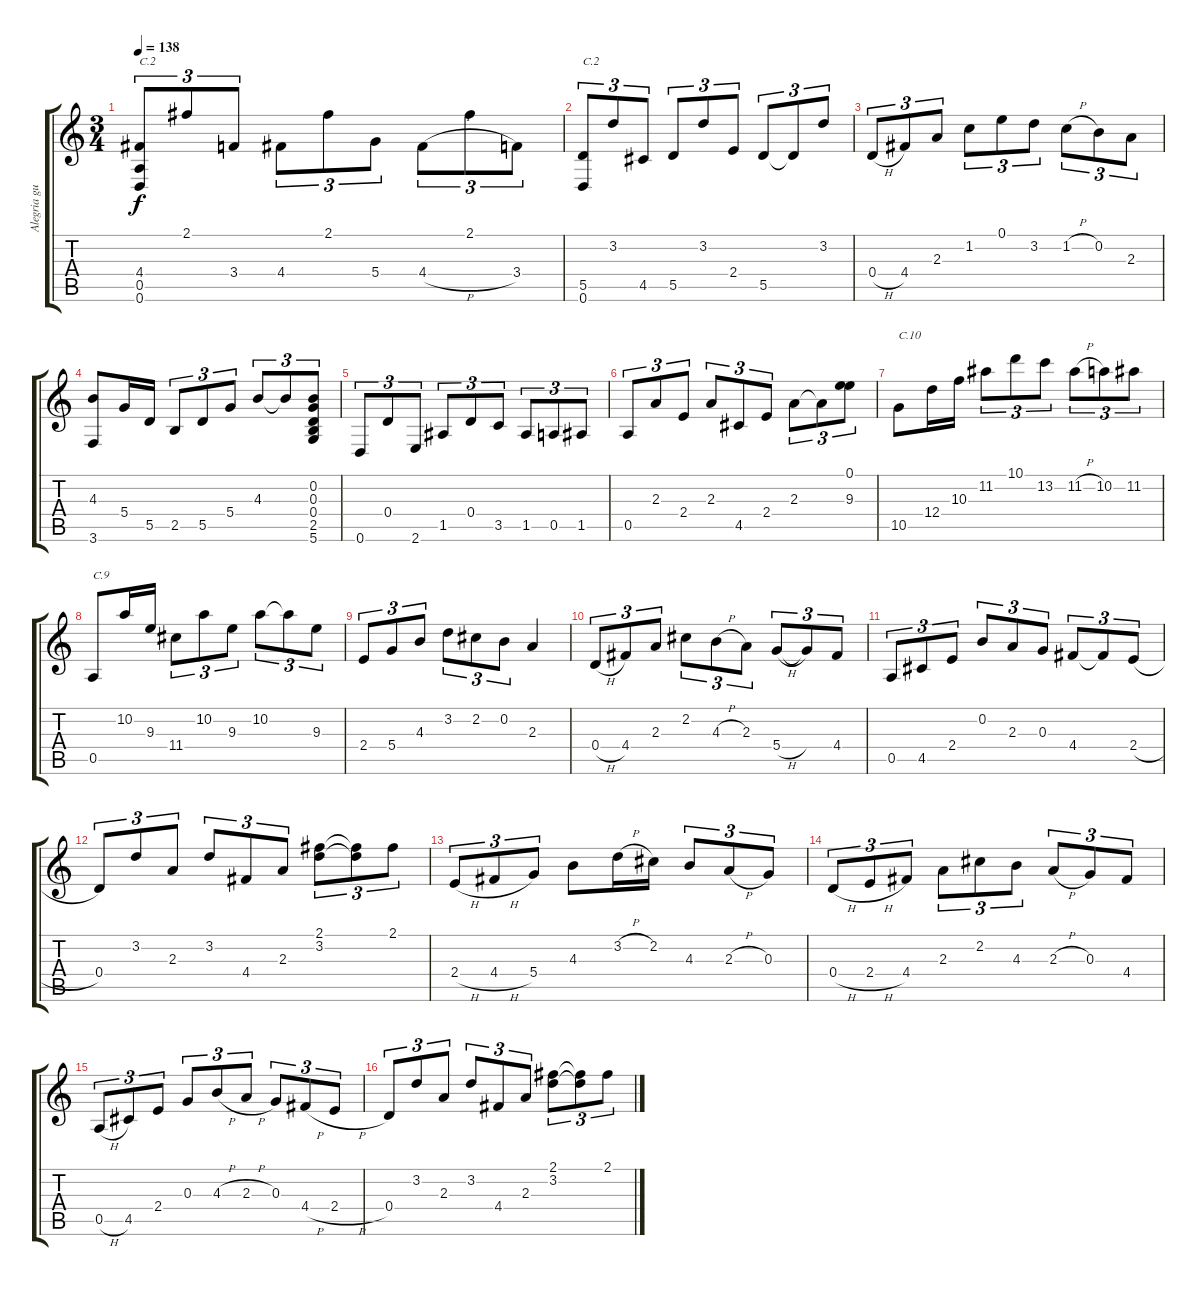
\track ("Alegria guitara" "Alegria gu") {instrument acousticguitarnylon}
\staff {score tabs}
\tuning (E4 B3 G3 D3 A2 D2) {hide}
\ts (3 4)
\tempo 138
\clef g2
\ks c
(4.4 0.5 0.6).8{tu (3 2) txt "C.2" dy f} 2.1.8{tu (3 2)} 3.4.8{tu (3 2)} 4.4.8{tu (3 2)} 2.1.8{tu (3 2)} 5.4.8{tu (3 2)} 4.4{h}.8{tu (3 2)} 2.1.8{tu (3 2)} 3.4.8{tu (3 2)} |
(5.5 0.6).8{tu (3 2) txt "C.2"} 3.2.8{tu (3 2)} 4.5.8{tu (3 2)} 5.5.8{tu (3 2)} 3.2.8{tu (3 2)} 2.4.8{tu (3 2)} 5.5.8{tu (3 2)} 5.5{t}.8{tu (3 2)} 3.2.8{tu (3 2)} |
0.4{h}.8{tu (3 2)} 4.4.8{tu (3 2)} 2.3.8{tu (3 2)} 1.2.8{tu (3 2)} 0.1.8{tu (3 2)} 3.2.8{tu (3 2)} 1.2{h}.8{tu (3 2)} 0.2.8{tu (3 2)} 2.3.8{tu (3 2)} |
(4.3 3.6).8 5.4.16 5.5.16 2.5.8{tu (3 2)} 5.5.8{tu (3 2)} 5.4.8{tu (3 2)} 4.3.8{tu (3 2)} 4.3{t}.8{tu (3 2)} (0.2 0.3 0.4 2.5 5.6).8{tu (3 2)} |
0.6.8{tu (3 2)} 0.4.8{tu (3 2)} 2.6.8{tu (3 2)} 1.5.8{tu (3 2)} 0.4.8{tu (3 2)} 3.5.8{tu (3 2)} 1.5.8{tu (3 2)} 0.5.8{tu (3 2)} 1.5.8{tu (3 2)} |
0.5.8{tu (3 2)} 2.3.8{tu (3 2)} 2.4.8{tu (3 2)} 2.3.8{tu (3 2)} 4.5.8{tu (3 2)} 2.4.8{tu (3 2)} 2.3.8{tu (3 2)} 2.3{t}.8{tu (3 2)} (0.1 9.3).8{tu (3 2)} |
10.5.8{txt "C.10"} 12.4.16 10.3.16 11.2.8{tu (3 2)} 10.1.8{tu (3 2)} 13.2.8{tu (3 2)} 11.2{h}.8{tu (3 2)} 10.2.8{tu (3 2)} 11.2.8{tu (3 2)} |
0.5.8{txt "C.9"} 10.2.16 9.3.16 11.4.8{tu (3 2)} 10.2.8{tu (3 2)} 9.3.8{tu (3 2)} 10.2.8{tu (3 2)} 10.2{t}.8{tu (3 2)} 9.3.8{tu (3 2)} |
2.4.8{tu (3 2)} 5.4.8{tu (3 2)} 4.3.8{tu (3 2)} 3.2.8{tu (3 2)} 2.2.8{tu (3 2)} 0.2.8{tu (3 2)} 2.3.4 |
0.4{h}.8{tu (3 2)} 4.4.8{tu (3 2)} 2.3.8{tu (3 2)} 2.2.8{tu (3 2)} 4.3{h}.8{tu (3 2)} 2.3.8{tu (3 2)} 5.4{h}.8{tu (3 2)} 5.4{t}.8{tu (3 2)} 4.4.8{tu (3 2)} |
0.5.8{tu (3 2)} 4.5.8{tu (3 2)} 2.4.8{tu (3 2)} 0.2.8{tu (3 2)} 2.3.8{tu (3 2)} 0.3.8{tu (3 2)} 4.4.8{tu (3 2)} 4.4{t}.8{tu (3 2)} 2.4{h}.8{tu (3 2)} |
0.4.8{tu (3 2)} 3.2.8{tu (3 2)} 2.3.8{tu (3 2)} 3.2.8{tu (3 2)} 4.4.8{tu (3 2)} 2.3.8{tu (3 2)} (2.1 3.2).8{tu (3 2)} (2.1{t} 3.2{t}).8{tu (3 2)} 2.1.8{tu (3 2)} |
2.4{h}.8{tu (3 2)} 4.4{h}.8{tu (3 2)} 5.4.8{tu (3 2)} 4.3.8 3.2{h}.16 2.2.16 4.3.8{tu (3 2)} 2.3{h}.8{tu (3 2)} 0.3.8{tu (3 2)} |
0.4{h}.8{tu (3 2)} 2.4{h}.8{tu (3 2)} 4.4.8{tu (3 2)} 2.3.8{tu (3 2)} 2.2.8{tu (3 2)} 4.3.8{tu (3 2)} 2.3{h}.8{tu (3 2)} 0.3.8{tu (3 2)} 4.4.8{tu (3 2)} |
0.5{h}.8{tu (3 2)} 4.5.8{tu (3 2)} 2.4.8{tu (3 2)} 0.3.8{tu (3 2)} 4.3{h}.8{tu (3 2)} 2.3{h}.8{tu (3 2)} 0.3.8{tu (3 2)} 4.4{h}.8{tu (3 2)} 2.4{h}.8{tu (3 2)} |
0.4.8{tu (3 2)} 3.2.8{tu (3 2)} 2.3.8{tu (3 2)} 3.2.8{tu (3 2)} 4.4.8{tu (3 2)} 2.3.8{tu (3 2)} (2.1 3.2).8{tu (3 2)} (2.1{t} 3.2{t}).8{tu (3 2)} 2.1.8{tu (3 2)}
